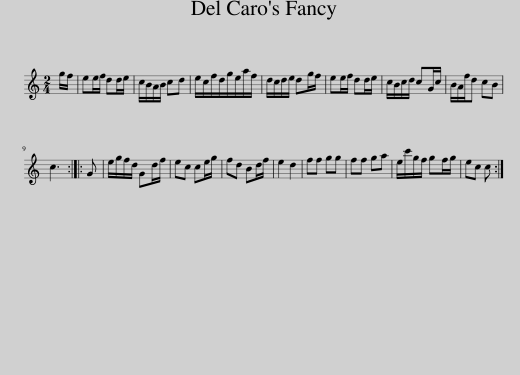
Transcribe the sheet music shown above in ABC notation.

X:1
L:1/8
M:2/4
I:linebreak $
K:C
V:1 treble
V:1
 g/f/ | ee/f/ dd/e/ | c/B/A/B/ cd | e/c/f/d/g/e/a/f/ | d/c/d/e/ dg/f/ | %5
 ee/f/ dd/e/ | c/B/c/d/ cG/c/ | B/A/f/d cB |$ c3 :: G | %10
 e/g/f/d/ Gd/f/ | ec ce/g/ | fd Bd/f/ | e2 d2 | ff gg | %15
 ff ga | e/c'/g/f/ gf/g/ | ec c :| %18
